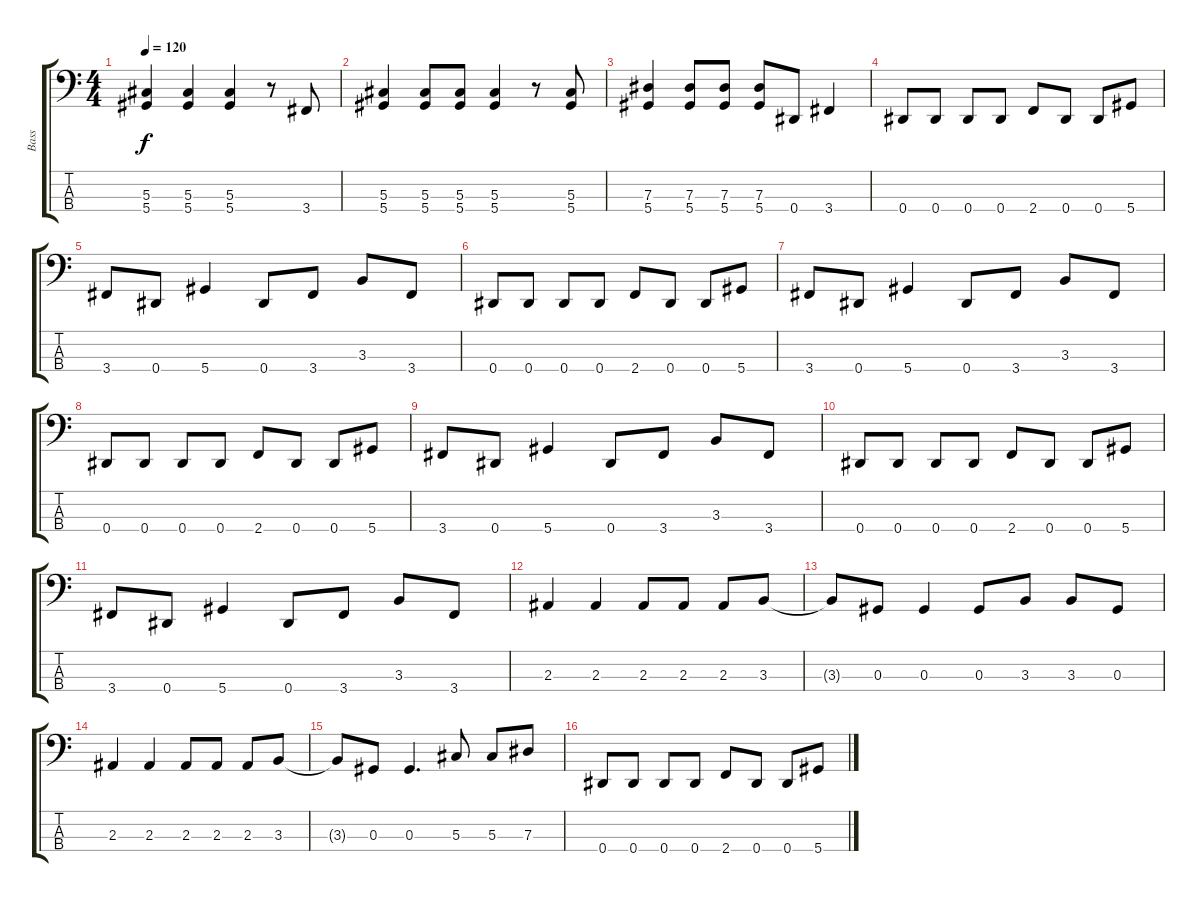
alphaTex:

\track ("Bass" "Bass") {instrument electricbasspick}
\staff {score tabs}
\tuning (Gb2 Db2 Ab1 Eb1) {hide}
\ts (4 4)
\tempo 120
\clef f4
\ks c
(5.3 5.4).4{dy f} (5.3 5.4).4 (5.3 5.4).4 r.8 3.4.8 |
(5.3 5.4).4 (5.3 5.4).8 (5.3 5.4).8 (5.3 5.4).4 r.8 (5.3 5.4).8 |
(7.3 5.4).4 (7.3 5.4).8 (7.3 5.4).8 (7.3 5.4).8 0.4.8 3.4.4 |
0.4.8 0.4.8 0.4.8 0.4.8 2.4.8 0.4.8 0.4.8 5.4.8 |
3.4.8 0.4.8 5.4.4 0.4.8 3.4.8 3.3.8 3.4.8 |
0.4.8 0.4.8 0.4.8 0.4.8 2.4.8 0.4.8 0.4.8 5.4.8 |
3.4.8 0.4.8 5.4.4 0.4.8 3.4.8 3.3.8 3.4.8 |
0.4.8 0.4.8 0.4.8 0.4.8 2.4.8 0.4.8 0.4.8 5.4.8 |
3.4.8 0.4.8 5.4.4 0.4.8 3.4.8 3.3.8 3.4.8 |
0.4.8 0.4.8 0.4.8 0.4.8 2.4.8 0.4.8 0.4.8 5.4.8 |
3.4.8 0.4.8 5.4.4 0.4.8 3.4.8 3.3.8 3.4.8 |
2.3.4 2.3.4 2.3.8 2.3.8 2.3.8 3.3.8 |
3.3{t}.8 0.3.8 0.3.4 0.3.8 3.3.8 3.3.8 0.3.8 |
2.3.4 2.3.4 2.3.8 2.3.8 2.3.8 3.3.8 |
3.3{t}.8 0.3.8 0.3.4{d} 5.3.8 5.3.8 7.3.8 |
0.4.8 0.4.8 0.4.8 0.4.8 2.4.8 0.4.8 0.4.8 5.4.8
